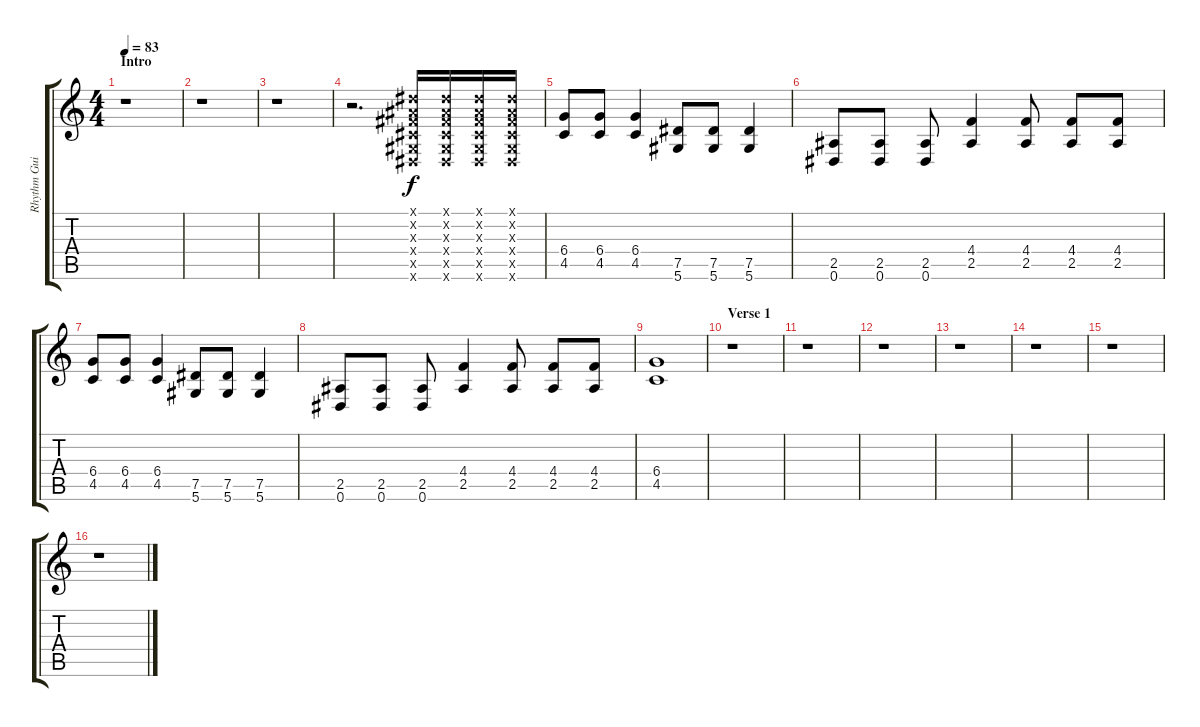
\track ("Rhythm Guitar 1" "Rhythm Gui") {instrument distortionguitar}
\staff {score tabs}
\tuning (Eb4 Bb3 Gb3 Db3 Ab2 Eb2) {hide}
\ts (4 4)
\section ("" "Intro")
\tempo 83
\clef g2
\ks c
r.1{dy f instrument distortionguitar} |
r.1 |
r.1 |
r.2{d} (0.1{x} 0.2{x} 0.3{x} 0.4{x} 0.5{x} 0.6{x}).16 (0.1{x} 0.2{x} 0.3{x} 0.4{x} 0.5{x} 0.6{x}).16 (0.1{x} 0.2{x} 0.3{x} 0.4{x} 0.5{x} 0.6{x}).16 (0.1{x} 0.2{x} 0.3{x} 0.4{x} 0.5{x} 0.6{x}).16 |
(6.4 4.5).8 (6.4 4.5).8 (6.4 4.5).4 (7.5 5.6).8 (7.5 5.6).8 (7.5 5.6).4 |
(2.5 0.6).8 (2.5 0.6).8 (2.5 0.6).8 (4.4 2.5).4 (4.4 2.5).8 (4.4 2.5).8 (4.4 2.5).8 |
(6.4 4.5).8 (6.4 4.5).8 (6.4 4.5).4 (7.5 5.6).8 (7.5 5.6).8 (7.5 5.6).4 |
(2.5 0.6).8 (2.5 0.6).8 (2.5 0.6).8 (4.4 2.5).4 (4.4 2.5).8 (4.4 2.5).8 (4.4 2.5).8 |
(6.4 4.5).1 |
\section ("" "Verse 1")
r.1 |
r.1 |
r.1 |
r.1 |
r.1 |
r.1 |
r.1
